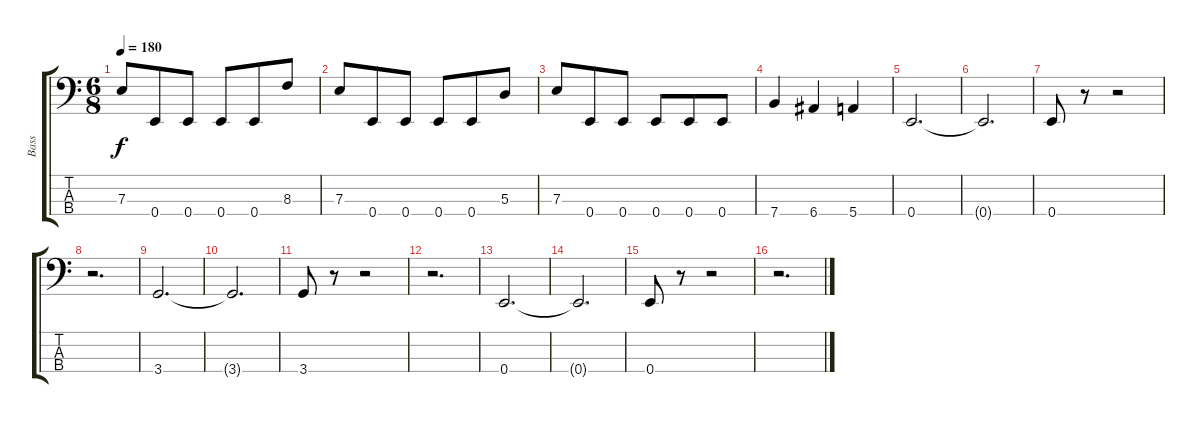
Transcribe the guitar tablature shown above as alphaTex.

\track ("Bass" "Bass") {instrument electricbasspick}
\staff {score tabs}
\tuning (G2 D2 A1 E1) {hide}
\ts (6 8)
\tempo 180
\clef f4
\ks c
7.3.8{dy f} 0.4.8 0.4.8 0.4.8 0.4.8 8.3.8 |
7.3.8 0.4.8 0.4.8 0.4.8 0.4.8 5.3.8 |
7.3.8 0.4.8 0.4.8 0.4.8 0.4.8 0.4.8 |
7.4.4 6.4.4 5.4.4 |
0.4.2{d} |
0.4{t}.2{d} |
0.4.8 r.8 r.2 |
r.2{d} |
3.4.2{d} |
3.4{t}.2{d} |
3.4.8 r.8 r.2 |
r.2{d} |
0.4.2{d} |
0.4{t}.2{d} |
0.4.8 r.8 r.2 |
r.2{d}
